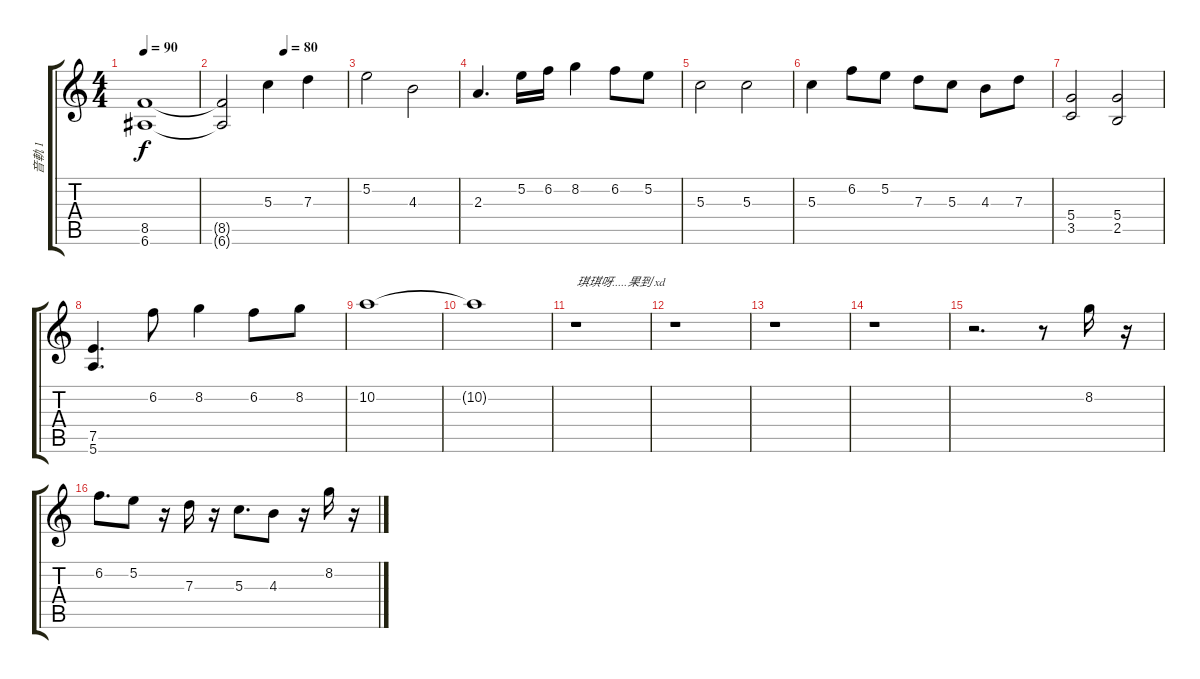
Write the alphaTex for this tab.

\track ("音軌 1" "音軌 1") {instrument overdrivenguitar}
\staff {score tabs}
\tuning (E4 B3 G3 D3 A2 E2) {hide}
\ts (4 4)
\tempo 90
\clef g2
\ks c
(8.5{t} 6.6{t}).1{dy f} |
\tempo (80 0.5)
(8.5{t} 6.6{t}).2 5.3.4 7.3.4 |
5.2.2 4.3.2 |
2.3.4{d} 5.2.16 6.2.16 8.2.4 6.2.8 5.2.8 |
5.3.2 5.3.2 |
5.3.4 6.2.8 5.2.8 7.3.8 5.3.8 4.3.8 7.3.8 |
(5.4 3.5).2 (5.4 2.5).2 |
(7.5 5.6).4{d} 6.2.8 8.2.4 6.2.8 8.2.8 |
10.2.1 |
10.2{t}.1 |
r.1{txt "琪琪呀.....果到 xd"} |
r.1 |
r.1 |
r.1 |
r.2{d} r.8 8.2.16 r.16 |
6.2.8{d} 5.2.8 r.16 7.3.16 r.16 5.3.8{d} 4.3.8 r.16 8.2.16 r.16
